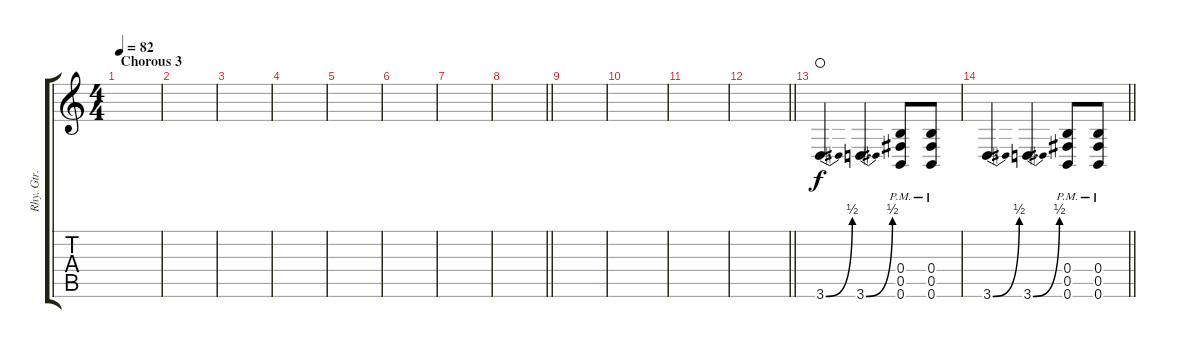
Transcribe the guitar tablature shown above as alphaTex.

\track ("Rhy. Gtr. 3" "Rhy. Gtr. ") {instrument distortionguitar}
\staff {score tabs}
\tuning (Db4 Ab3 E3 B2 Gb2 B1) {hide}
\ts (4 4)
\section ("" "Chorous 3")
\tempo 82
\clef g2
\ks c
|
|
|
|
|
|
|
\barLineRight lightlight
|
\section ("" "")
|
|
|
\barLineRight lightlight
|
\section ("" "")
3.6{be (bend 0 0 60 2)}.4{d waho} 3.6{be (bend 0 0 60 2)}.4{d} (0.4{pm} 0.5{pm} 0.6{pm}).8 (0.4{pm} 0.5{pm} 0.6{pm}).8 |
\barLineRight lightlight
3.6{be (bend 0 0 60 2)}.4{d} 3.6{be (bend 0 0 60 2)}.4{d} (0.4{pm} 0.5{pm} 0.6{pm}).8 (0.4{pm} 0.5{pm} 0.6{pm}).8
